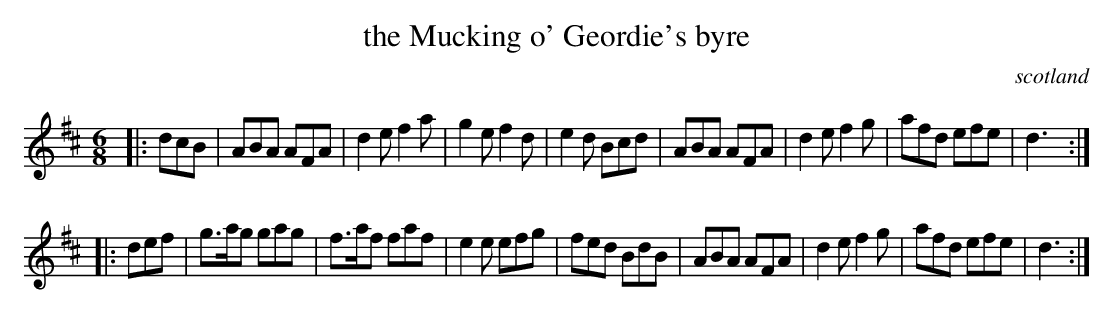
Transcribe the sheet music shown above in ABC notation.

X:1
T:the Mucking o' Geordie's byre
O:scotland
M:6/8
K:D
|:dcB|ABA AFA|d2e f2a|g2e f2d|e2d Bcd|\
ABA AFA|d2e f2g|afd efe|d3:|
|:def|g>ag gag|f>af faf|e2e efg|fed BdB|\
ABA AFA|d2e f2g|afd efe|d3:|
